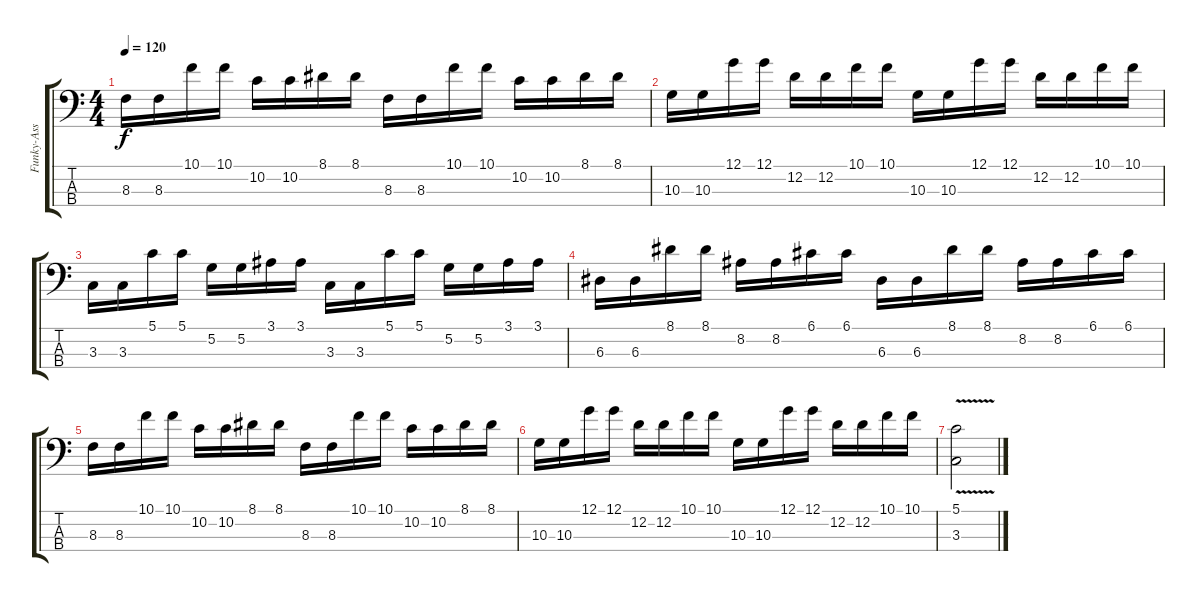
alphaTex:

\track ("Funky-Ass Flea Bass" "Funky-Ass ") {instrument electricbassfinger}
\staff {score tabs}
\tuning (G2 D2 A1 E1) {hide}
\ts (4 4)
\tempo 120
\clef f4
\ks c
8.3.16{dy f} 8.3.16 10.1.16 10.1.16 10.2.16 10.2.16 8.1.16 8.1.16 8.3.16 8.3.16 10.1.16 10.1.16 10.2.16 10.2.16 8.1.16 8.1.16 |
10.3.16 10.3.16 12.1.16 12.1.16 12.2.16 12.2.16 10.1.16 10.1.16 10.3.16 10.3.16 12.1.16 12.1.16 12.2.16 12.2.16 10.1.16 10.1.16 |
3.3.16 3.3.16 5.1.16 5.1.16 5.2.16 5.2.16 3.1.16 3.1.16 3.3.16 3.3.16 5.1.16 5.1.16 5.2.16 5.2.16 3.1.16 3.1.16 |
6.3.16 6.3.16 8.1.16 8.1.16 8.2.16 8.2.16 6.1.16 6.1.16 6.3.16 6.3.16 8.1.16 8.1.16 8.2.16 8.2.16 6.1.16 6.1.16 |
8.3.16 8.3.16 10.1.16 10.1.16 10.2.16 10.2.16 8.1.16 8.1.16 8.3.16 8.3.16 10.1.16 10.1.16 10.2.16 10.2.16 8.1.16 8.1.16 |
10.3.16 10.3.16 12.1.16 12.1.16 12.2.16 12.2.16 10.1.16 10.1.16 10.3.16 10.3.16 12.1.16 12.1.16 12.2.16 12.2.16 10.1.16 10.1.16 |
(5.1 3.3{v}).2
